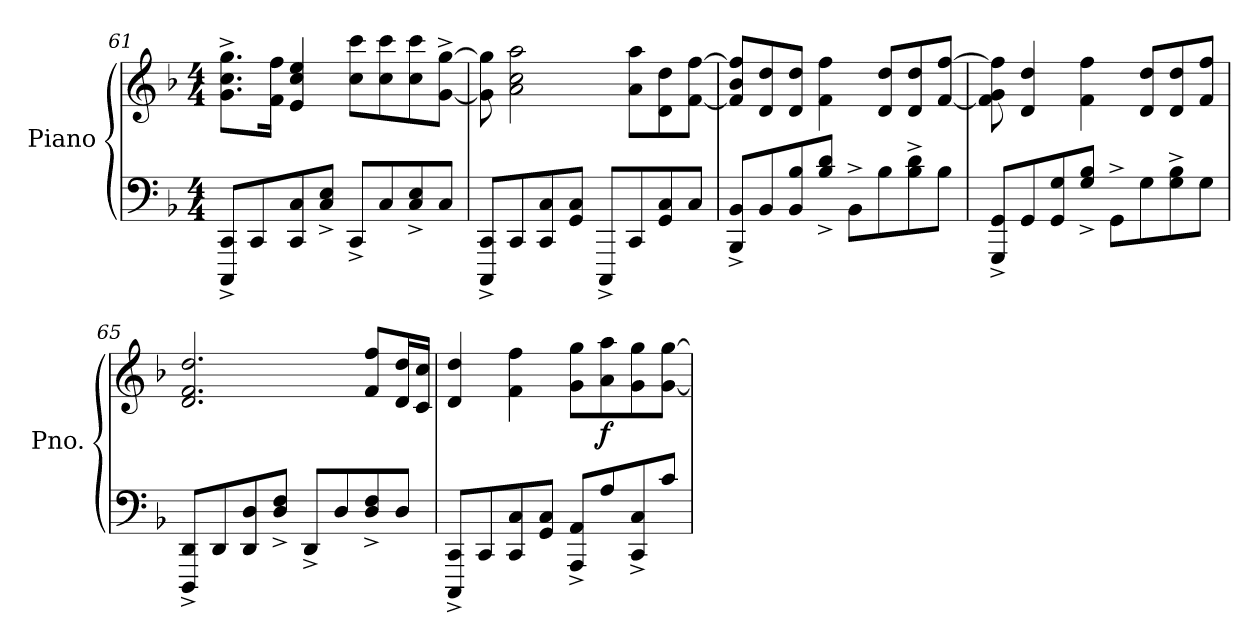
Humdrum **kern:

**kern	**kern	**dynam
*part1	*part1	*part1
*staff2	*staff1	*staff1/2
*I"Piano	*	*
*I'Pno.	*	*
*clefF4	*clefG2	*
*k[b-]	*k[b-]	*
*M4/4	*M4/4	*
=61	=61	=61
8CCC/^ 8CC/^L	8.g\^ 8.cc\^ 8.gg\^L	.
8CC/	.	.
.	16f\ 16ff\Jk	.
8CC/ 8C/	4e/ 4cc/ 4ee/	.
8C/^ 8E/^J	.	.
8CC^/L	8cc\ 8ccc\L	.
8C/	8cc\ 8ccc\	.
8C/^ 8E/^	8cc\ 8ccc\	.
8C/J	[8g\^ [8gg\^J	.
=62	=62	=62
8CCC/^ 8CC/^L	8g\] 8gg\]	.
8CC/	2a\ 2cc\ 2aa\	.
8CC/ 8C/	.	.
8GG/ 8C/J	.	.
8CCC^/L	.	.
8CC/	8a\ 8aa\L	.
8GG/ 8C/	8d\ 8dd\	.
8C/J	[8f\ [8ff\J	.
=63	=63	=63
8BBB-/^ 8BB-/^L	8f/] 8b-/ 8ff/]L	.
8BB-/	8d/ 8dd/	.
8BB-/ 8B-/	8d/ 8dd/J	.
8B-/^ 8d/^J	4f\ 4ff\	.
8BB-^\L	.	.
8B-\	8d/ 8dd/L	.
8B-\^ 8d\^	8d/ 8dd/	.
8B-\J	[8f/ [8ff/J	.
=64	=64	=64
8GGG/^ 8GG/^L	8f\] 8g\ 8ff\]	.
8GG/	4d/ 4dd/	.
8GG/ 8G/	.	.
8G/^ 8B-/^J	4f\ 4ff\	.
8GG^\L	.	.
8G\	8d/ 8dd/L	.
8G\^ 8B-\^	8d/ 8dd/	.
8G\J	8f/ 8ff/J	.
!!LO:LB:g=z
=65	=65	=65
8DDD/^ 8DD/^L	2.d/ 2.f/ 2.dd/	.
8DD/	.	.
8DD/ 8D/	.	.
8D/^ 8F/^J	.	.
8DD^/L	.	.
8D/	.	.
8D/^ 8F/^	8f/ 8ff/L	.
8D/J	16d/ 16dd/L	.
.	16c/ 16cc/JJ	.
=66	=66	=66
8CCC/^ 8CC/^L	4d/ 4dd/	.
8CC/	.	.
8CC/ 8C/	4f\ 4ff\	.
8GG/ 8C/J	.	.
8AAA/^ 8AA/^L	8g\ 8gg\L	.
!	!	!LO:DY:b
8A/	8a\ 8aa\	f
8CC/^ 8C/^	8g\ 8gg\	.
8c/J	[8g\ [8gg\J	.
=	=	=
*-	*-	*-
